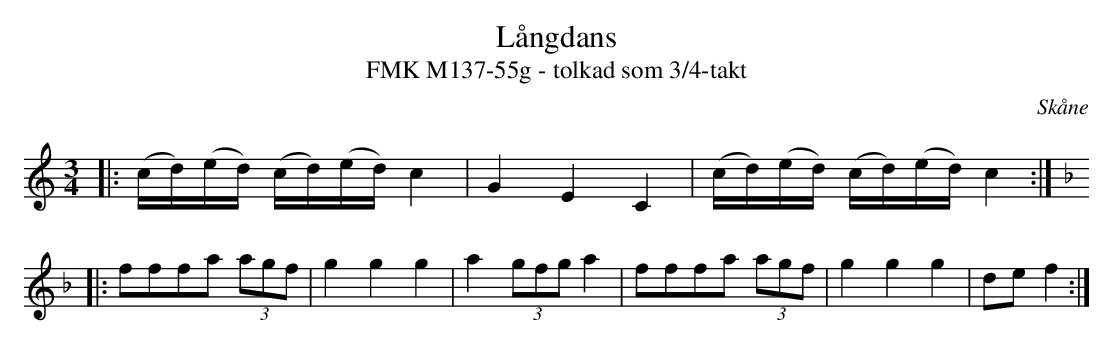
X:1
T:Långdans
T:FMK M137-55g - tolkad som 3/4-takt
O:Skåne
M:3/4
L:1/16
K:C
|: (cd)(ed) (cd)(ed)  c4 | G4 E4 C4 | (cd)(ed) (cd)(ed) c4 :|
|:[K:F] f2f2f2a2 (3a2g2f2 | g4 g4 g4|  a4 (3g2f2g2 a4 | f2f2f2a2 (3a2g2f2 | g4 g4 g4 | d2e2 f4  :|
